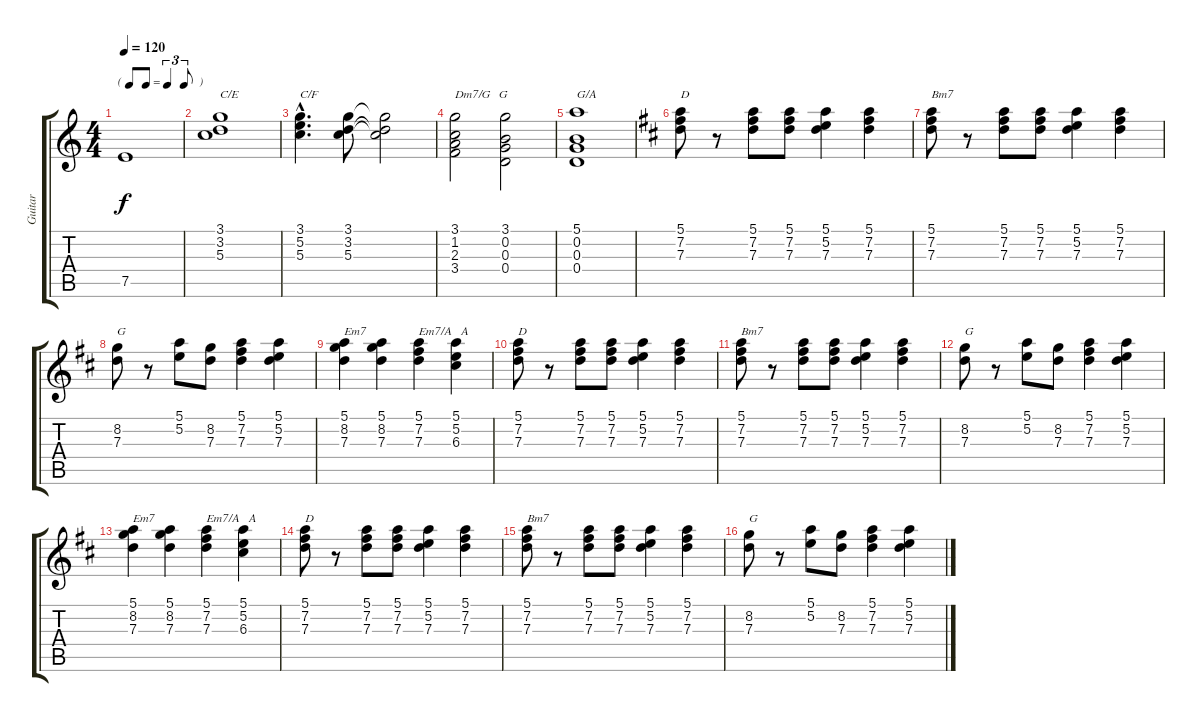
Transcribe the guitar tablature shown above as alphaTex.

\track ("Guitar" "Guitar") {instrument electricguitarclean}
\staff {score tabs}
\tuning (E4 B3 G3 D3 A2 E2) {hide}
\ts (4 4)
\tf triplet8th
\tempo 120
\clef g2
\ks c
7.5.1{dy f} |
(3.1 3.2 5.3).1{txt "C/E"} |
(3.1{hac} 5.2{hac} 5.3{hac}).4{d txt "C/F"} (3.1 3.2 5.3).8 (3.1{t} 3.2{t} 5.3{t}).2 |
(3.1 1.2 2.3 3.4).2{txt "Dm7/G   G"} (3.1 0.2 0.3 0.4).2 |
(5.1 0.2 0.3 0.4).1{txt "G/A"} |
\ks d
(5.1 7.2 7.3).8{txt "D"} r.8 (5.1 7.2 7.3).8 (5.1 7.2 7.3).8 (5.1 5.2 7.3).4 (5.1 7.2 7.3).4 |
(5.1 7.2 7.3).8{txt "Bm7"} r.8 (5.1 7.2 7.3).8 (5.1 7.2 7.3).8 (5.1 5.2 7.3).4 (5.1 7.2 7.3).4 |
(8.2 7.3).8{txt "G"} r.8 (5.1 5.2).8 (8.2 7.3).8 (5.1 7.2 7.3).4 (5.1 5.2 7.3).4 |
(5.1 8.2 7.3).4{txt "Em7"} (5.1 8.2 7.3).4 (5.1 7.2 7.3).4{txt "Em7/A   A"} (5.1 5.2 6.3).4 |
(5.1 7.2 7.3).8{txt "D"} r.8 (5.1 7.2 7.3).8 (5.1 7.2 7.3).8 (5.1 5.2 7.3).4 (5.1 7.2 7.3).4 |
(5.1 7.2 7.3).8{txt "Bm7"} r.8 (5.1 7.2 7.3).8 (5.1 7.2 7.3).8 (5.1 5.2 7.3).4 (5.1 7.2 7.3).4 |
(8.2 7.3).8{txt "G"} r.8 (5.1 5.2).8 (8.2 7.3).8 (5.1 7.2 7.3).4 (5.1 5.2 7.3).4 |
(5.1 8.2 7.3).4{txt "Em7"} (5.1 8.2 7.3).4 (5.1 7.2 7.3).4{txt "Em7/A   A"} (5.1 5.2 6.3).4 |
(5.1 7.2 7.3).8{txt "D"} r.8 (5.1 7.2 7.3).8 (5.1 7.2 7.3).8 (5.1 5.2 7.3).4 (5.1 7.2 7.3).4 |
(5.1 7.2 7.3).8{txt "Bm7"} r.8 (5.1 7.2 7.3).8 (5.1 7.2 7.3).8 (5.1 5.2 7.3).4 (5.1 7.2 7.3).4 |
(8.2 7.3).8{txt "G"} r.8 (5.1 5.2).8 (8.2 7.3).8 (5.1 7.2 7.3).4 (5.1 5.2 7.3).4
